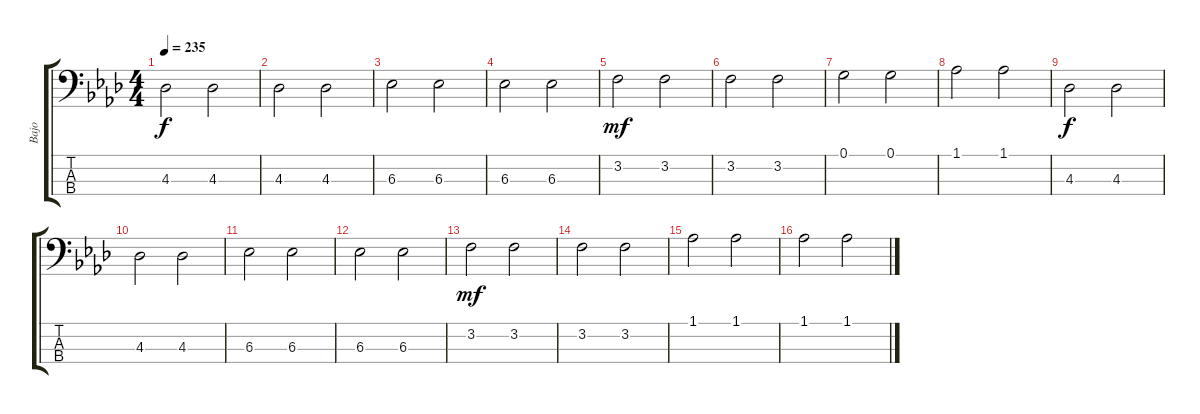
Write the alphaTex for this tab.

\track ("Bajo" "Bajo") {instrument electricbasspick}
\staff {score tabs}
\tuning (G2 D2 A1 E1) {hide}
\ts (4 4)
\tempo 235
\clef f4
\ks ab
4.3.2{dy f} 4.3.2 |
4.3.2 4.3.2 |
6.3.2 6.3.2 |
6.3.2 6.3.2 |
3.2.2{dy mf} 3.2.2 |
3.2.2 3.2.2 |
0.1.2 0.1.2 |
1.1.2 1.1.2 |
4.3.2{dy f} 4.3.2 |
4.3.2 4.3.2 |
6.3.2 6.3.2 |
6.3.2 6.3.2 |
3.2.2{dy mf} 3.2.2 |
3.2.2 3.2.2 |
1.1.2 1.1.2 |
1.1.2 1.1.2
